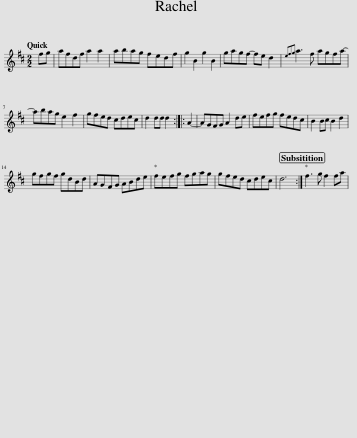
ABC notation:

X:1
L:1/8
Q:1/4=120
M:2/2
I:linebreak $
K:D
V:1 treble
V:1
 fg | afdf a2 a2 | abag fedf | g2 B2 g2 B2 | gagf- fe d2 | %5
{efg} a3 f agfa- |$ abag e2 f2 | gfed cdec | d2 dd d2 :: A2- | %10
 AGFG A2 de | fefg fedc | B2 Bc B2 d2 |$ gfgf gdBd | AGFG ABde | %15
 fefg fgag | gfed cdec | d6 :| f3 g f2 fa | %19
